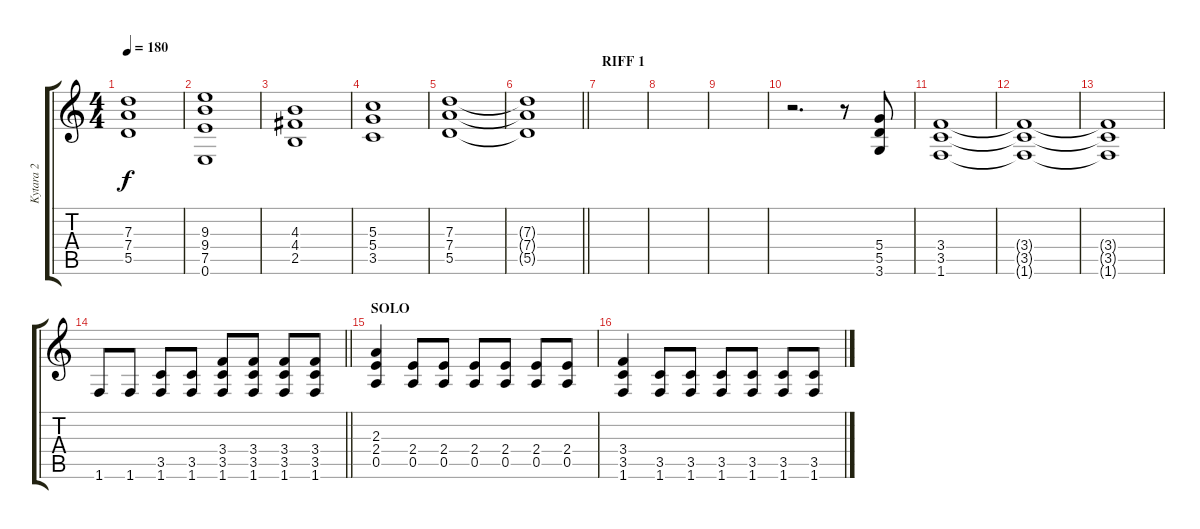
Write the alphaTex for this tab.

\track ("Kytara 2 " "Kytara 2 ") {instrument distortionguitar}
\staff {score tabs}
\tuning (E4 B3 G3 D3 A2 E2) {hide}
\ts (4 4)
\tempo 180
\clef g2
\ks c
(7.3 7.4 5.5).1{dy f} |
(9.3 9.4 7.5 0.6).1 |
(4.3 4.4 2.5).1 |
(5.3 5.4 3.5).1 |
(7.3 7.4 5.5).1 |
\barLineRight lightlight
(7.3{t} 7.4{t} 5.5{t}).1 |
\section ("" "RIFF 1")
|
|
|
r.2{d} r.8 (5.4 5.5 3.6).8 |
(3.4 3.5 1.6).1 |
(3.4{t} 3.5{t} 1.6{t}).1 |
(3.4{t} 3.5{t} 1.6{t}).1 |
\barLineRight lightlight
1.6.8 1.6.8 (3.5 1.6).8 (3.5 1.6).8 (3.4 3.5 1.6).8 (3.4 3.5 1.6).8 (3.4 3.5 1.6).8 (3.4 3.5 1.6).8 |
\section ("" "SOLO")
(2.3 2.4 0.5).4 (2.4 0.5).8 (2.4 0.5).8 (2.4 0.5).8 (2.4 0.5).8 (2.4 0.5).8 (2.4 0.5).8 |
(3.4 3.5 1.6).4 (3.5 1.6).8 (3.5 1.6).8 (3.5 1.6).8 (3.5 1.6).8 (3.5 1.6).8 (3.5 1.6).8
